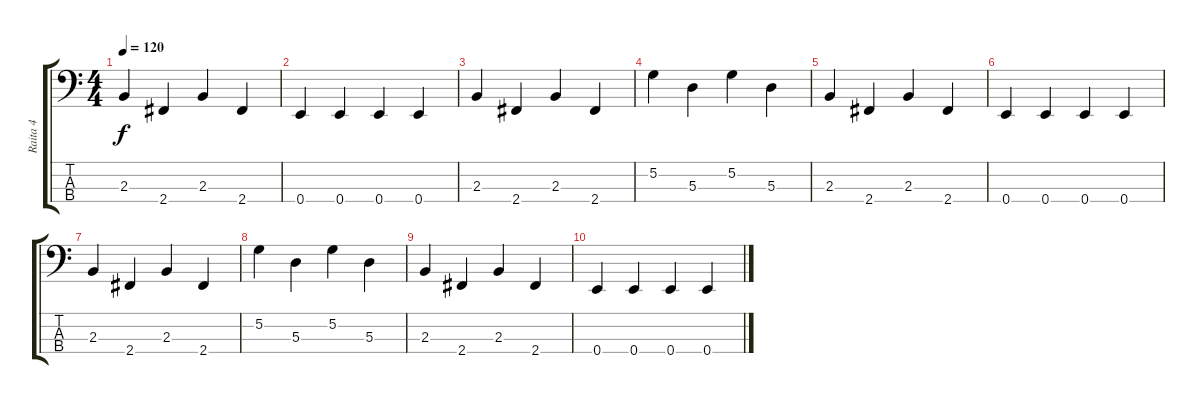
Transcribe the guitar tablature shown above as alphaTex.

\track ("Raita 4" "Raita 4") {instrument electricbassfinger}
\staff {score tabs}
\tuning (G2 D2 A1 E1) {hide}
\ts (4 4)
\tempo 120
\clef f4
\ks c
2.3.4{dy f} 2.4.4 2.3.4 2.4.4 |
0.4.4 0.4.4 0.4.4 0.4.4 |
2.3.4 2.4.4 2.3.4 2.4.4 |
5.2.4 5.3.4 5.2.4 5.3.4 |
2.3.4 2.4.4 2.3.4 2.4.4 |
0.4.4 0.4.4 0.4.4 0.4.4 |
2.3.4 2.4.4 2.3.4 2.4.4 |
5.2.4 5.3.4 5.2.4 5.3.4 |
2.3.4 2.4.4 2.3.4 2.4.4 |
0.4.4 0.4.4 0.4.4 0.4.4
